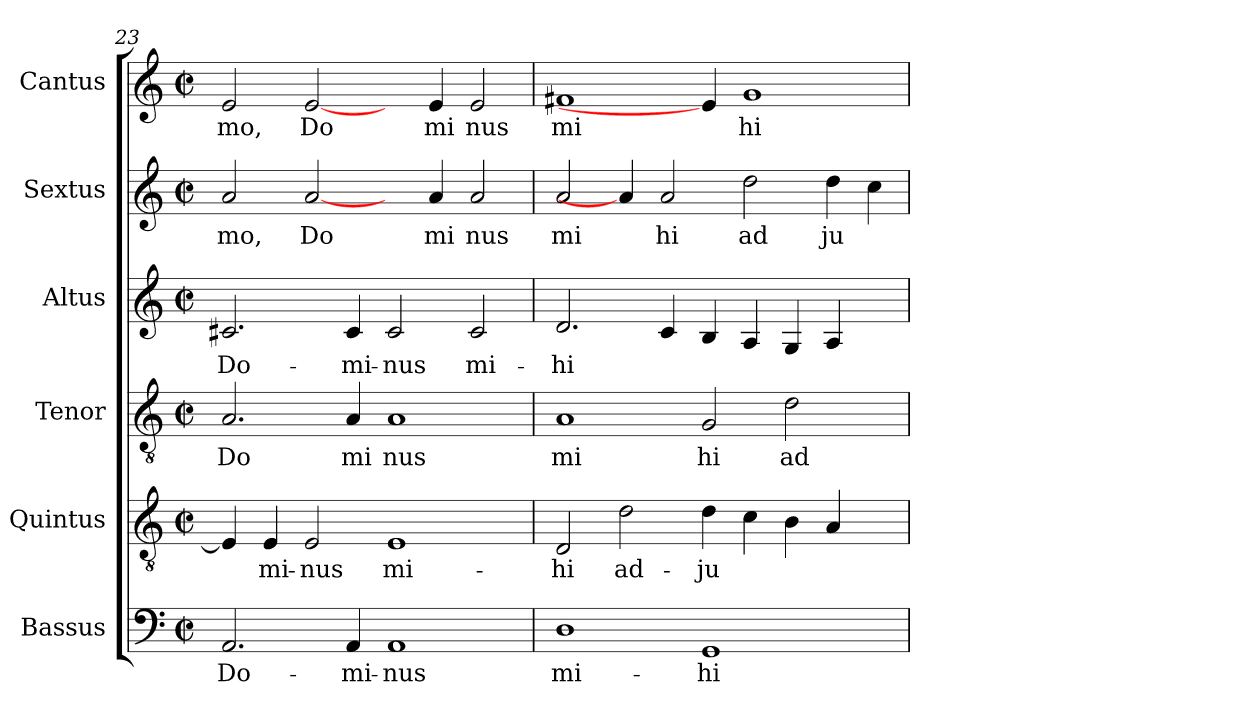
**kern	**text	**kern	**text	**kern	**text	**kern	**text	**kern	**text	**kern	**text
*part6	*part6	*part5	*part5	*part4	*part4	*part3	*part3	*part2	*part2	*part1	*part1
*staff6	*staff6	*staff5	*staff5	*staff4	*staff4	*staff3	*staff3	*staff2	*staff2	*staff1	*staff1
*I"Bassus	*	*I"Quintus	*	*I"Tenor	*	*I"Altus	*	*I"Sextus	*	*I"Cantus	*
*clefF4	*	*clefGv2	*	*clefGv2	*	*clefG2	*	*clefG2	*	*clefG2	*
*k[]	*	*k[]	*	*k[]	*	*k[]	*	*k[]	*	*k[]	*
*C:	*	*C:	*	*C:	*	*C:	*	*C:	*	*C:	*
*M2/2	*	*M2/2	*	*M2/2	*	*M2/2	*	*M2/2	*	*M2/2	*
*met(c|)	*	*met(c|)	*	*met(c|)	*	*met(c|)	*	*met(c|)	*	*met(c|)	*
=23	=23	=23	=23	=23	=23	=23	=23	=23	=23	=23	=23
!	!LO:LY:b:cj	!	!LO:LY:b:cj	!	!LO:LY:b:cj	!	!LO:LY:b:cj	!	!LO:LY:b:cj	!	!LO:LY:b:cj
2.AA/	Do-	4E/]	--	2.A/	Do	2.c#X/	Do-	2a/	mo,	2e/	-mo,
!	!	!	!LO:LY:b:cj	!	!	!	!	!	!	!	!
.	.	4E/	-mi-	.	.	.	.	.	.	.	.
!	!	!	!LO:LY:b:cj	!	!	!	!	!	!LO:LY:b:cj	!	!LO:LY:b:cj
.	.	2E/	-nus	.	.	.	.	[2a/	Do	[2e/	Do
!	!LO:LY:b:cj	!	!	!	!LO:LY:b:cj	!	!LO:LY:b:cj	!	!	!	!
4AA/	-mi-	.	.	4A/	mi	4c#/	-mi-	.	.	.	.
!	!LO:LY:b:cj	!	!LO:LY:b:cj	!	!LO:LY:b:cj	!	!LO:LY:b:cj	!	!	!	!
1AA	-nus	1E	mi-	1A	nus	2c#/	-nus	4ryy	.	4ryy	.
!	!	!	!	!	!	!	!	!	!LO:LY:b:cj	!	!LO:LY:b:cj
.	.	.	.	.	.	.	.	4a/	mi	4e/	mi
!	!	!	!	!	!	!	!LO:LY:b:cj	!	!LO:LY:b:cj	!	!LO:LY:b:cj
.	.	.	.	.	.	2c#/	mi-	2a/	nus	2e/	nus
=24	=24	=24	=24	=24	=24	=24	=24	=24	=24	=24	=24
!	!LO:LY:b:cj	!	!LO:LY:b:cj	!	!LO:LY:b:cj	!	!LO:LY:b:cj	!	!LO:LY:b:cj	!	!LO:LY:b:cj
1D	mi-	2D/	-hi	1A	mi	2.d/	-hi	2a/	mi	1f#X	mi
!	!	!	!LO:LY:b:cj	!	!	!	!	!	!	!	!
.	.	2d\	ad-	.	.	.	.	4a/]	.	.	.
!	!	!	!	!	!	!	!LO:LY:b:cj	!	!LO:LY:b:cj	!	!
.	.	.	.	.	.	4c/	.	2a/	hi	.	.
!	!LO:LY:b:cj	!	!LO:LY:b:cj	!	!LO:LY:b:cj	!	!LO:LY:b:cj	!	!	!	!
1GG	-hi	4d\	-ju-	2G/	hi	4B/	.	.	.	4e/]	.
!	!	!	!LO:LY:b:cj	!	!	!	!LO:LY:b:cj	!	!LO:LY:b:cj	!	!LO:LY:b:cj
.	.	4c\	--	.	.	4A/	.	2dd\	ad	1g	hi
!	!	!	!LO:LY:b:cj	!	!LO:LY:b:cj	!	!LO:LY:b:cj	!	!	!	!
.	.	4B\	--	2d\	ad	4G/	.	.	.	.	.
!	!	!	!LO:LY:b:cj	!	!	!	!LO:LY:b:cj	!	!LO:LY:b:cj	!	!
.	.	4A/	--	.	.	4A/	.	4dd\	ju	.	.
!	!	!	!	!	!	!	!	!	!LO:LY:b:cj	!	!
4ryy	.	4ryy	.	4ryy	.	4ryy	.	4cc\	.	.	.
=	=	=	=	=	=	=	=	=	=	=	=
*-	*-	*-	*-	*-	*-	*-	*-	*-	*-	*-	*-
